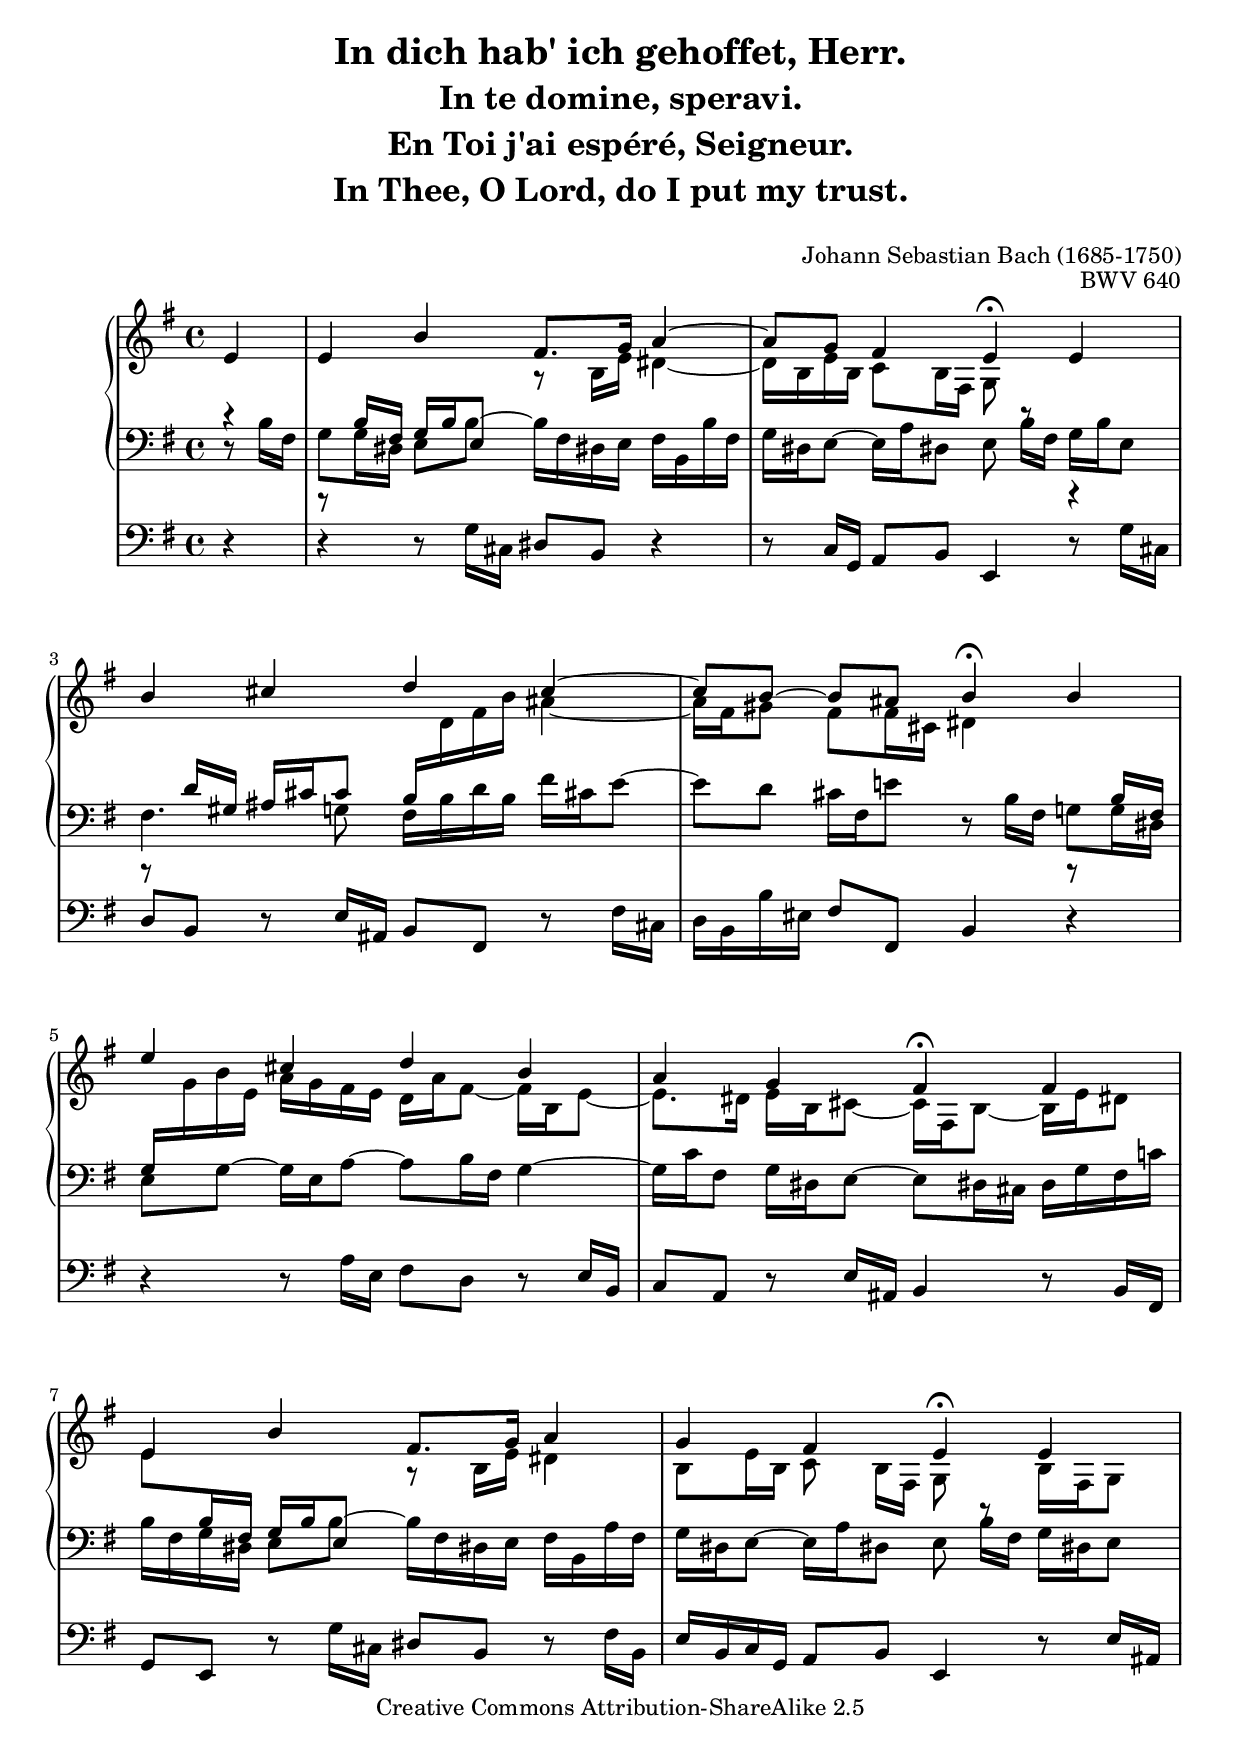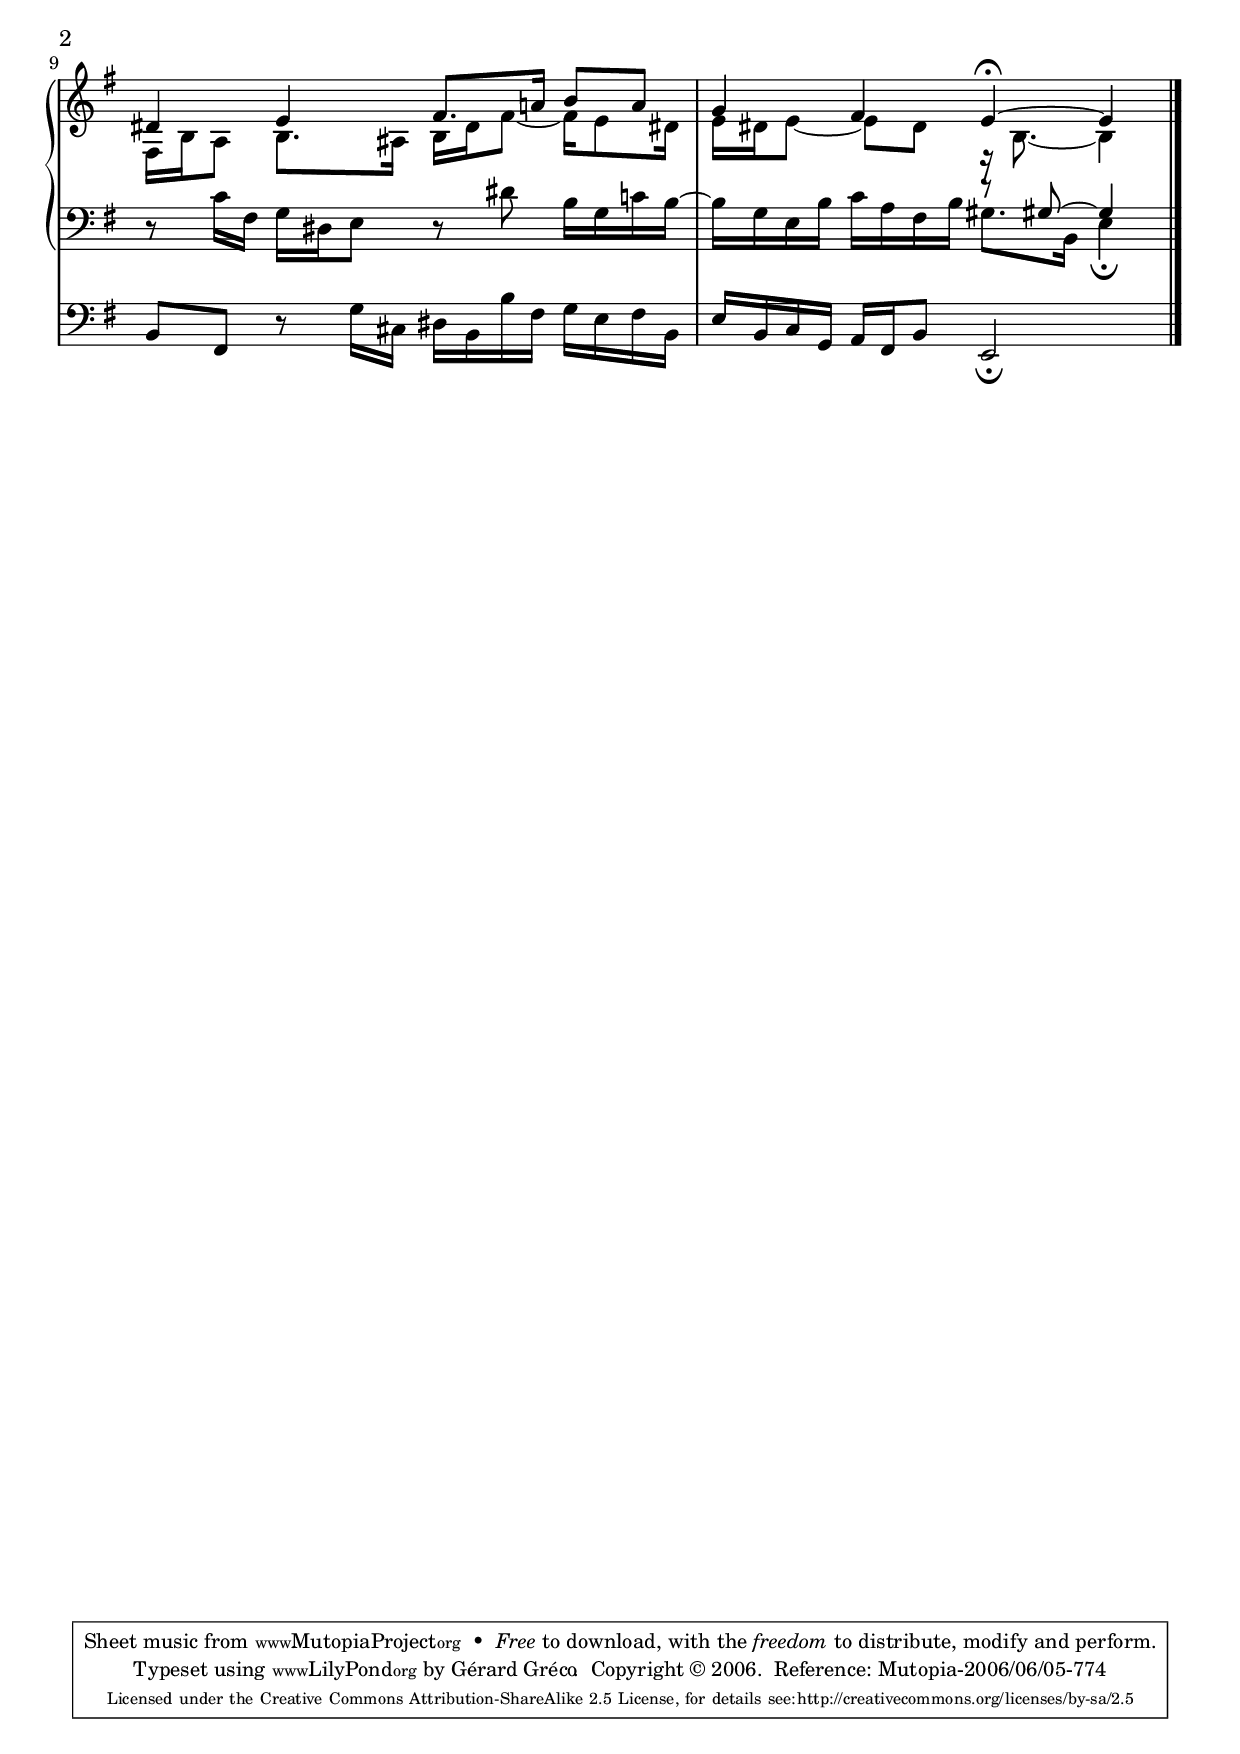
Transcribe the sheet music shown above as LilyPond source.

% -*- mode: LilyPond-mode ; coding: utf-8 -*-
\version "2.8.1"
\include "italiano.ly" 
%% Version 1
%% "Vers qui irions-nous, Seigneur ? C'est toi qui a les paroles de la vie éternelle."
%% 
\header{
    title = \markup {\center-align { "In dich hab' ich gehoffet, Herr."  \fontsize #-1 "In te domine, speravi." \fontsize #-1 "En Toi j'ai espéré, Seigneur." \fontsize #-1 "In Thee, O Lord, do I put my trust." "  "} }
    subtitle = ""
    piece = "" 
    instrument = ""
    composer = "Johann Sebastian Bach (1685-1750)"
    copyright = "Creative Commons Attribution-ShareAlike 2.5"
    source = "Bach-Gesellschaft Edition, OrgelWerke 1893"
    opus = "BWV 640"
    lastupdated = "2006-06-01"
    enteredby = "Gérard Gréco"
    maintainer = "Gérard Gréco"
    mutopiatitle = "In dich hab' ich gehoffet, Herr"
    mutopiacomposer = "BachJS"
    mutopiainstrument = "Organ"
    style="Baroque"
    %tagline= ""
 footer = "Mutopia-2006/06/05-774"
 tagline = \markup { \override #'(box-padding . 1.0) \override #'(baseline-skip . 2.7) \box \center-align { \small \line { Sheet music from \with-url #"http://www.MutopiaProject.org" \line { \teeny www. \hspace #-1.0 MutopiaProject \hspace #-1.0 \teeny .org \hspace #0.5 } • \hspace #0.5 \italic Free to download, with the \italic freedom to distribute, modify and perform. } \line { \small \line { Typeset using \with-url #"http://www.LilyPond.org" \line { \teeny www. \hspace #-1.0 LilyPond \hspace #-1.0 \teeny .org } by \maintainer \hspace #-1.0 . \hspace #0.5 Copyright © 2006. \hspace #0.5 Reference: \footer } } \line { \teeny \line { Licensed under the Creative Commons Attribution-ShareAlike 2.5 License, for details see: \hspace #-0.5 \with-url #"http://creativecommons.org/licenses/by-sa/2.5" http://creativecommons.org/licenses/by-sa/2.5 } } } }
}

%#(set-default-paper-size "a4" 'landscape)
%#(set-global-staff-size 18)

% macros von Urs Metzger
adjustSlash = { \once \override TextScript #'extra-offset = #'( -2 . 5 ) }
halsdown = { \stemDown \tieDown \slurDown }
halsneutral = { \stemNeutral \tieNeutral \slurNeutral }
halsup = { \stemUp \tieUp \slurUp}
hideBrackets = { \override TupletBracket #'bracket-visibility = ##f }
hideTripletNumber = { \set tupletNumberFormatFunction = #'() }
mmrestdown = { \once \override MultiMeasureRest #'staff-position = #-2 }
mmrestdownn = { \once \override MultiMeasureRest #'staff-position = #-4 }
mmrestup = { \once \override MultiMeasureRest #'staff-position = #4 }
mmrestupp = { \once \override MultiMeasureRest #'staff-position = #6 }
mmrestuppp = { \once \override MultiMeasureRest #'staff-position = #8 }
mmrestupppp = { \once \override MultiMeasureRest #'staff-position = #10 }
noflag = { \once \override Stem #'flag-style = #'no-flag }
restdownnn = { \once \override MultiMeasureRest #'extra-offset = #'( 0.0 . -3.0 ) }
restright = { \once \override Rest #'extra-offset = #'( 4.0 . 0.0 ) }
scriptdown = { \once \override Script #'extra-offset = #'(0 . -1.3) }
scriptdownn = { \once \override Script #'extra-offset = #'(0 . -2.3) }
scriptdownnn = { \once \override Script #'extra-offset = #'(0 . -3.3) }
scriptup = { \once \override Script #'extra-offset = #'(0 . 1.3) }
showBrackets = { \override TupletBracket #'bracket-visibility = ##t }
showTripletNumber = { \set tupletNumberFormatFunction = #denominator-tuplet-formatter }
staffdown = { \change Staff = "basse" \halsup }
staffup = { \change Staff = "dessus" \halsdown }
std = { \change Staff = "basse" }
stu = { \change Staff = "dessus" }


global = {
  \key mi \minor
  \time 4/4
}

choral = \relative do'{
  \partial 4 mi4 
  %%  1 :
  mi4 si'4 fad8. sol16 la4 ~
  la8 sol8 fad4 mi4^\fermata mi4 
  si'4 dod4 re4 dod4 ~
  dod8 [ si8 ] ~ si8 lad8 si4^\fermata si4 
  %%  5 :
  mi4 dod4 re4 si4 
  la4 sol4 fad4^\fermata fad4 
  mi4 si'4 fad8. sol16 la4 
  sol4 fad4 mi4^\fermata mi4 
  red4 mi4 fad8. la!16 si8 la8 
  %% 10 :
  sol4 fad4 mi4^\fermata ~ mi4 
}

alto = \relative do' {
  \global
  \partial 4 \staffdown \once \override Rest #'extra-offset = #'( 0.0 . +5.0 ) r4
  %%  1 :
  r8 si16 fad16 sol16 si16 mi,8 \staffup r8 si'16 mi16 red4 ~
  red16 si16 mi16 si16 do8 si16 fad16 sol8 \once \override Rest #'extra-offset = #'( 0.0 . -3.0 ) r8 \staffdown r4 
  r8 re'16 sold,16 lad16 dod16 dod8 si16 \staffup re16 fad16 si16 lad4 ~
  lad16 fad16 sold8 fad8 fad16 dod16 red4 \staffdown r8 si16 fad16 
  %%  5 :
  sol16 \staffup sol'16 si16 mi,16 la16 sol16 fad16 mi16 re16 la'16 fad8 ~ fad16 si,16 mi8 ~
  mi8. red16 mi16 si16 dod8 ~ dod16 fad,16 si8 ~ si16 mi16 red!8 
  mi8 \staffdown si16 fad16 sol16 si16 mi,8 \staffup r8 si'16 mi16 red4 
  si8 mi16 si16 do8 si16 [ fad16 ] sol8 \once \override Rest #'extra-offset = #'( 0.0 . -3.0) r8 si16 fad16 sol8 
  fad16 si16 la8 si8. lad16 si16 red16 fad8 ~ fad16 mi8 red!16 
  %% 10 :
  mi16 red16 mi8 ~ mi8 red8 \once \override Rest #'extra-offset = #'( 0.0 . -1.0) r16 si8. ~ si4 
}


tenor = \relative do'  { 
  \global
  \clef "bass"
  \partial 4 r8 si16 fad
  %%  1 :
  sol8 sol16 red16 mi8 si'8 ~ si16 fad16 red!16 mi16 fad16 si,16 si'16 fad16 
  sol16 red16 mi8 ~ mi16 la16 red,!8 mi8 si'16 [ fad16 ] sol16 si16 mi,8 
  fad4. sol!8 fad16 si16 re16 si16 fad'16 dod!16 mi8 ~
  mi8 re8  dod16 fad,16 mi'!8 r8 si16 fad16 sol!8 sol16 red16
  %%  5 : 
  mi8 sol8 ~ sol16 mi16 la8 ~ la8 si16 fad16 sol4 ~
  sol16 do16 fad,8 sol16 red16 mi8 ~ mi8 red!16 dod16 red16 sol16 fad16 do'!16 
  si16 fad16 sol16 red16 mi8 si'8 ~ si16 fad16 red!16 mi16 fad16 si,16 la'16 fad16 
  sol16 red16 mi8 ~ mi16 la16 red,!8 mi8 si'16 [ fad16 ] sol16 red!16 mi8 
  r8 do'16 fad,16 sol16 red16 mi8 r8 red'8 si16 sol16 do!16 si16 ~
  %% 10 :
  si16 sol16 mi16 si'16 do16 la16 fad16 si16 << { r8 sold!8 ~ sold4 } \\ { sold!8. si,16 \once\override Voice.TextScript #'extra-offset = #'(0.5 . 0.0) mi4_\markup{\musicglyph #"scripts.dfermata"} } >>

}

basse = \relative do' {
  \global
  \partial 4 r4
  %%  1 :
  r4 r8 sol16 dod,16 red8 si8 r4 
  r8 do16 sol16 la8 si8 mi,4 r8 sol'16 dod,16 
  re8 si8 r8 mi16 lad,16 si8 fad8 r8 fad'16 dod16 
  re16 si16 si'16 mid,16 fad8 fad,8 si4 r4 
  %%  5 : 
  r4 r8 la'16 mi16 fad8 re8 r8 mi16 si16 
  do8 la8 r8 mi'16 lad,16 si4 r8 si16 fad16 
  sol8 mi8 r8 sol'16 dod,16 red8 si8 r8 fad'16 si,16 
  mi16 si16 do16 sol16 la8 si8 mi,4 r8 mi'16 lad,16 
  si8 fad8 r8 sol'16 dod,16 red16 si16 si'16 fad16 sol16 mi16 fad16 si,16 
  %% 10 :
  mi16 si16 do16 sol16 la16 fad16 si8 \once\override Script #'padding = #0.7  mi,2_\fermata
 \bar "|."
}

choralmidi = \relative do'{
  \partial 4 mi8. r16 
  %%  1 :
  mi4 si'4 fad8. sol16 la4 ~
  la8 sol8 fad4 mi8. r16 mi4 
  si'4 dod4 re4 dod4 ~
  dod8 si8 ~ si8 lad8 si8. r16 si4 
  %%  5 :
  mi4 dod4 re4 si4 
  la4 sol4 fad8. r16 fad4 
  mi4 si'4 fad8. sol16 la4 
  sol4 fad4 mi8. r16 mi4 
  red4 mi4 fad8. la!16 si8 la8 
  %% 10 :
  sol4 fad4 mi4^\fermata ~ mi4 
}

altomidi = \relative do' {
  \global
  \partial 4 \staffdown r4
  %%  1 :
  r8 si16 fad16 sol16 si32 r32 mi,8 \staffup r8 si'16 mi16 red4 ~
  red16 si16 mi16 si16 do8 si16 fad16 sol8 r8 \staffdown r4 
  r8 re'16 sold,16 lad16 dod32 r32 dod8 si8 \staffup  fad'16 si16 lad4 ~
  lad16 fad16 sold8 fad16 r16 fad16 dod16 red4 \staffdown r8 si16 fad16 
  %%  5 :
  sol16 \staffup sol'16 si16 mi,16 la16 sol16 fad16 mi16 re16 la'16 fad8 ~ fad16 si,16 mi8 ~
  mi8. red16 mi16 si16 dod8 ~ dod16 fad,16 si8 ~ si16 mi16 red!8 
  mi8 \staffdown si16 fad16 sol16 si32 s32 mi,8 \staffup r8 si'16 mi16 red4 
  si8 mi16 si16 do8 si16 [ fad16 ] sol8 r8 si16 fad16 sol8 
  fad16 si16 la8 si8. lad16 si16 s16 fad'8 ~ fad16 mi8 red!16 
  %% 10 :
  mi16 red16 mi8 ~ mi8 red8 r16 si8. ~ si4 
}


tenormidi = \relative do'  { 
  \global
  \clef "bass"
  \partial 4 r8 si16 fad
  %%  1 :
  sol16 r16 sol16 red16 mi8 si'8 ~ si16 fad16 red!16 mi16 fad16 si,16 si'16 fad16 
  sol16 red16 mi8 ~ mi16 la16 red,!8 mi8 si'16 [ fad16 ] sol16 si16 mi,8 
  fad4. sol!8 fad16 re'8 si16 fad'16 dod!16 mi8 ~
  mi8 re8  dod16 fad,16 mi'!8 r8 si16 fad16 sol!8 sol16 red16
  %%  5 : 
  mi8 sol8 ~ sol16 mi16 la8 ~ la8 si16 fad16 sol4 ~
  sol16 do16 fad,8 sol16 red16 mi8 ~ mi8 red!16 dod16 red16 sol16 fad16 do'!16 
  si16 fad16 sol16 red16 mi8 si'8 ~ si16 fad16 red!16 mi16 fad16 si,16 la'16 fad16 
  sol16 red16 mi8 ~ mi16 la16 red,!8 mi8 si'16 [ fad16 ] sol16 red!16 mi8 
  r8 do'16 fad,16 sol16 red16 mi8 r16 red'16 ~ red8 si16 sol16 do!16 si16 ~
  %% 10 :
  si16 sol16 mi16 si'16 do16 la16 fad16 si16 << { r8 sold8 ~ sold4 } \\ { sold16 r8 si,16 mi4_\fermata} >>

}


\paper {
  betweensystempadding = 1\mm
  betweensystemspace = 1\mm
  %raggedbottom = ##f
  %raggedlastbottom = ##f
  %headsep = 1\mm
  %aftertitlespace = 1\mm
  indent = 1\cm
  bottommargin = 4\mm 
  topmargin = 2\mm
}

\score{
  \new PianoStaff 
  <<
    \set PianoStaff.systemStartDelimiterHierarchy = #'(SystemStartBar (SystemStartBrace a b ))
    \new Staff = "dessus" << 
      \choral \\
      \alto 
    >>
    \new Staff = "basse" { 
      \clef "bass" 
      \tenor
    }
    \new Staff = "pedale" {
      \override VerticalAxisGroup #'minimum-Y-extent = #'(-5 . -10)
      \clef "bass"
      \basse
    }
  >>

  \layout{
    
  }
}




\score { 
  <<
    \new Staff {
      \set Staff.midiInstrument = "pan flute"
      \choralmidi
    }
    \new Staff {
      \set Staff.midiInstrument = "recorder"
      \transpose do do' 
      \choralmidi
      }
    \new Staff {
      \set Staff.midiInstrument = "pan flute"
      \altomidi
    }
    \new Staff {
      \set Staff.midiInstrument = "recorder"
      \transpose do do' 
      \altomidi
      }
    \new Staff {
      \set Staff.midiInstrument = "pan flute"
      \tenormidi
    }
    \new Staff {
      \set Staff.midiInstrument = "recorder"
      \transpose do do' 
      \tenormidi
       }
    \new Staff {
      \set Staff.midiInstrument = "pan flute"
      \basse
    }
    \new Staff {
      \set Staff.midiInstrument = "recorder"
      \transpose do do' 
      \basse
    }
    \new Staff { % tempo staff
      \partial 4 s4
      s1*9
      s4 \tempo 8 = 60 s4 \tempo 8 = 40 s4 \tempo 8 = 30 s4
    }
  >>
  
  \midi{ \tempo 8 = 66 }

}
